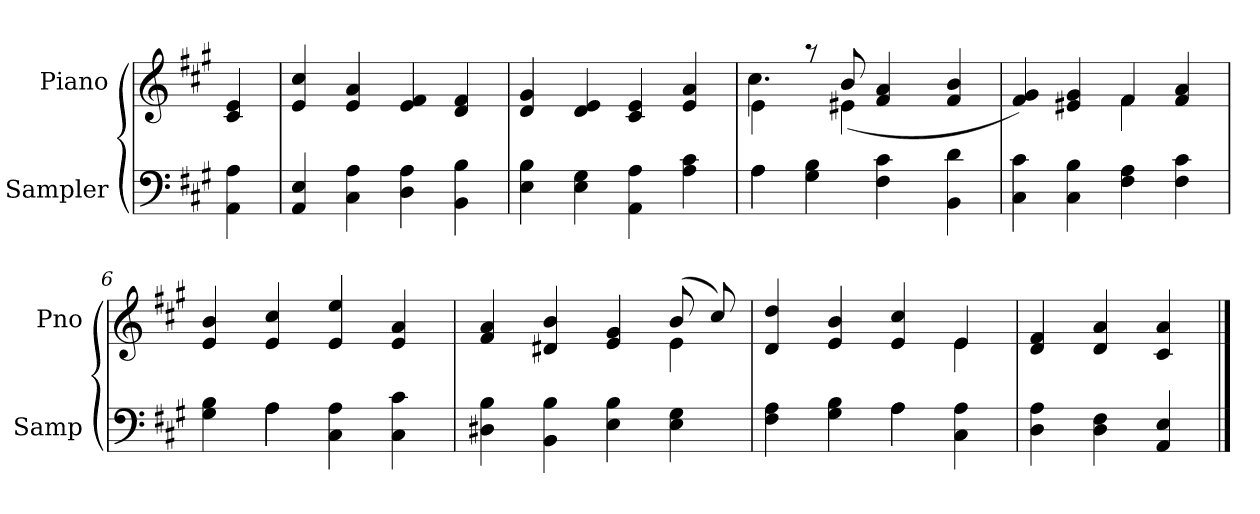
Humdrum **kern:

**kern	**kern
*part2	*part1
*staff2	*staff1
*I"Sampler	*I"Piano
*I'Samp	*I'Pno
*clefF4	*clefG2
*k[f#c#g#]	*k[f#c#g#]
*A:	*A:
=1	=1
4AA 4A	4c# 4e
=2	=2
4AA 4E	4e 4cc#
4C# 4A	4e 4a
4D 4A	4e 4f#
4BB 4B	4d 4f#
=3	=3
4E 4B	4d 4g#
4E 4G#	4d 4e
4AA 4A	4c# 4e
4A 4c#	4e 4a
=4	=4
*^	*^
4A\	4A	4e\	4.cc#
4G# 4B	2.ryy	8r	.
.	.	8b/	(4e#X
4F# 4c#	.	4f# 4a	.
.	.	.	4.ryy
4BB 4d	.	4f# 4b	.
*v	*v	*	*
=5	=5	=5
4C# 4c#	4f# 4g#)	2ryy
4C# 4B	4e#X 4g#	.
4F# 4A	4f#/	4f#
4F# 4c#	4f# 4a	4ryy
*	*v	*v
=6	=6
*^	*
4G# 4B	4ryy	4e 4b
4A\	4A	4e 4cc#
4C# 4A	2ryy	4e 4ee
4C# 4c#	.	4e 4a
*v	*v	*
=7	=7
*	*^
4D#X 4B	4f# 4a	2.ryy
4BB 4B	4d#X 4b	.
4E 4B	4e 4g#	.
4E 4G#	(8b/	4e
.	8cc#/)	.
=8	=8	=8
*^	*	*
4F# 4A	2ryy	4d 4dd	2.ryy
4G# 4B	.	4e 4b	.
4A\	4A	4e 4cc#	.
4C# 4A	4ryy	4e/	4e
*v	*v	*	*
*	*v	*v
=9	=9
4D 4A	4d 4f#
4D 4F#	4d 4a
4AA 4E	4c# 4a
==	==
*-	*-
